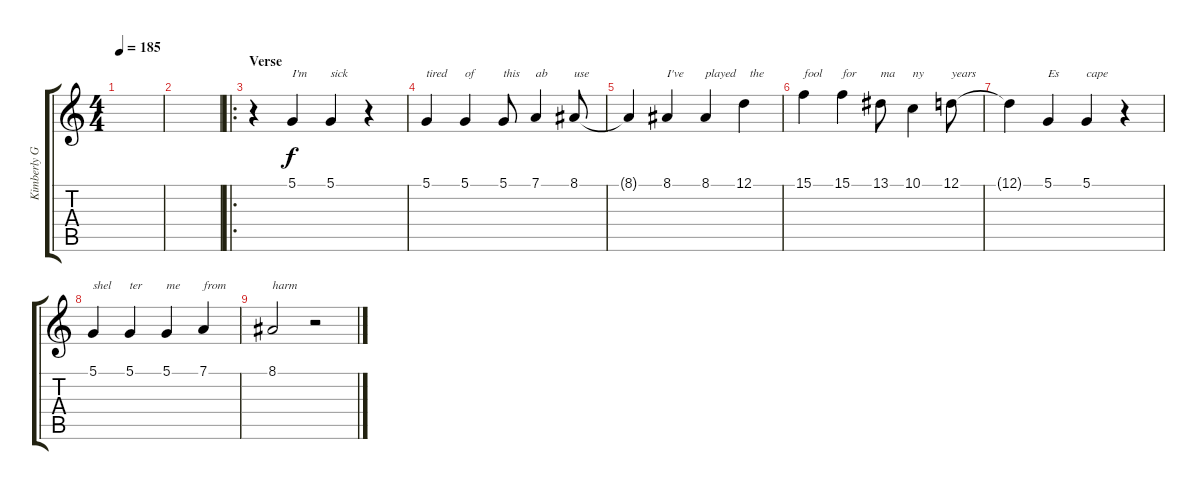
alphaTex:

\track ("Kimberly Goss" "Kimberly G") {instrument clarinet}
\staff {score tabs}
\tuning (D4 A3 F3 C3 G2 D2) {hide}
\ts (4 4)
\tempo 185
\clef g2
\ks c
|
|
\ro
\section ("" "Verse")
r.4 5.1.4{txt "I'm"} 5.1.4{txt "sick"} r.4 |
5.1.4{txt "tired"} 5.1.4{txt "of"} 5.1.8{txt "this"} 7.1.4{txt "ab"} 8.1.8{txt "use"} |
8.1{t}.4 8.1.4{txt "I've"} 8.1.4{txt "played"} 12.1.4{txt "  the"} |
15.1.4{txt "fool"} 15.1.4{txt "for"} 13.1.8{txt "ma"} 10.1.4{txt "ny"} 12.1.8{txt "years"} |
12.1{t}.4 5.1.4{txt "Es"} 5.1.4{txt "cape"} r.4 |
5.1.4{txt "shel"} 5.1.4{txt "ter"} 5.1.4{txt "me"} 7.1.4{txt "from"} |
8.1.2{txt "harm"} r.2
